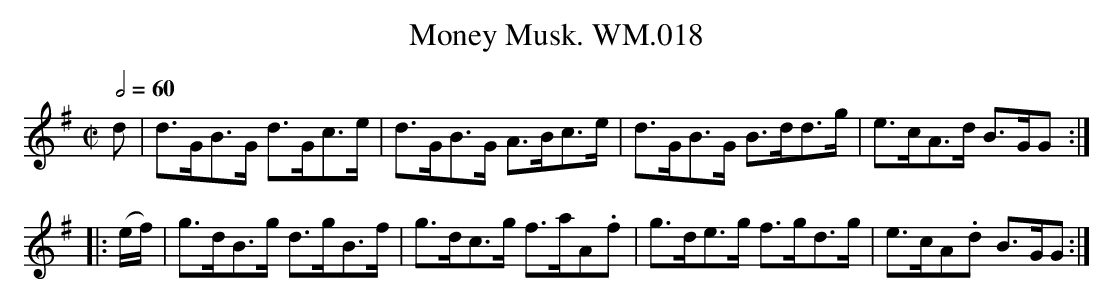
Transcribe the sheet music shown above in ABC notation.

X:1
T:Money Musk. WM.018
M:C|
L:1/8
Q:1/2=60
K:G
d|d>GB>G d>Gc>e|d>GB>G A>Bc>e|\\
d>GB>G B>dd>g|e>cA>d B>GG:|
|:(e/f/)|g>dB>g d>gB>f|g>dc>g f>aA.f|\\
g>de>g f>gd>g|e>cA.d B>GG:|
